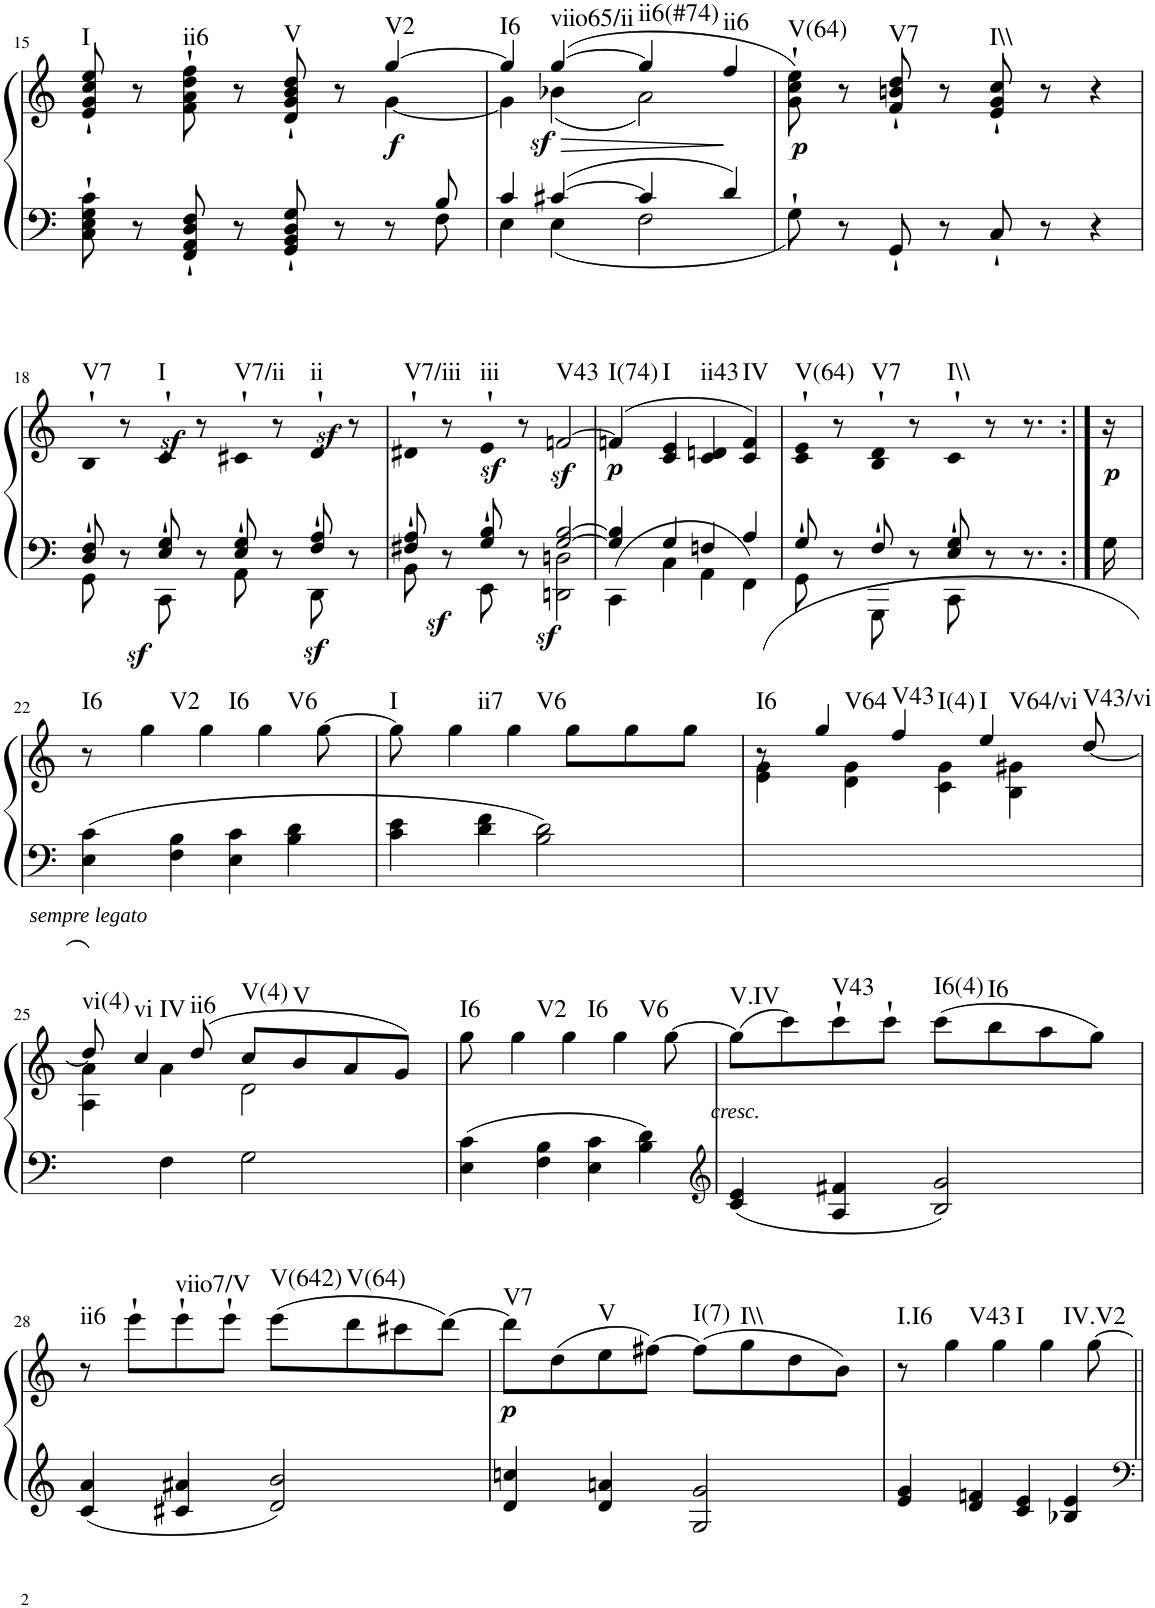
**kern	**kern	**dynam	**harte
*part1	*part1	*part1	*part1
*staff2	*staff1	*staff1/2	*
*I"Piano	*	*	*
*I'Pno	*	*	*
!!LO:PB:g=z
*clefF4	*clefG2	*	*
*k[]	*k[]	*	*
*M4/4	*M4/4	*	*
*met(c|)	*met(c|)	*	*
=15	=15	=15	=15
*^	*^	*	*
!	!	!	!	!	!LO:H:kt=I
8C\'` 8E\'` 8G\'` 8c\'`	2..ryy	8e/'` 8g/'` 8cc/'` 8ee/'`	2.ryy	.	N
8r	.	8r	.	.	.
!	!	!	!	!	!LO:H:kt=ii6
8FF/'` 8AA/'` 8D/'` 8F/'`	.	8f\'` 8a\'` 8dd\'` 8ff\'`	.	.	N
8r	.	8r	.	.	.
!	!	!	!	!	!LO:H:kt=V
8GG/'` 8BB/'` 8D/'` 8G/'`	.	8d/'` 8g/'` 8b/'` 8dd/'`	.	.	N
8r	.	8r	.	.	.
!	!	!	!	!LO:DY:b	!LO:H:kt=V2
8r	.	[4gg/	[4g\	f	N
8B/	8F\	.	.	.	.
=16	=16	=16	=16	=16	=16
!	!	!	!	!	!LO:H:kt=I6
4c/	4E\	4gg/]	4g\]	.	N
!	!	!	!	!LO:HP:b	!
!	!	!	!	!LO:DY:n=1:b	!LO:H:kt=viio65/ii
[4c#X/	4E\	([4gg/	(4b-X\	> sf	N
!	!	!	!	!	!LO:H:kt=ii6(#74)
4c#/]	2F\	4gg/]	2a\)	.	N
!	!	!	!	!	!LO:H:kt=ii6
4d/	.	4ff/	.	]	N
*v	*v	*	*	*	*
*	*v	*v	*	*
=17	=17	=17	=17
!	!	!LO:DY:b	!LO:H:kt=V(64)
8G'`\	8g\'` 8cc\'` 8ee\'`)	p	N
8r	8r	.	.
!	!	!	!LO:H:kt=V7
8GG'`/	8f/'` 8bn/'` 8dd/'`	.	N
8r	8r	.	.
!	!	!	!LO:H:kt=I\\
8C'`/	8e/'` 8g/'` 8cc/'`	.	N
8r	8r	.	.
4r	4r	.	.
!!LO:LB:g=z
=18	=18	=18	=18
*^	*	*	*
!	!	!	!	!LO:H:kt=V7
8D/' 8F/'	8GG'`\	8B'`	.	N
8ryy	8r	8r	.	.
!	!	!	!LO:DY:b=2	!
!	!	!	!LO:DY:n=1:b	!LO:H:kt=I
8E/' 8G/'	8CC'`\	8c'`	sf sf	N
8ryy	8r	8r	.	.
!	!	!	!	!LO:H:kt=V7/ii
8E/' 8G/'	8AA'`\	8c#X'`	.	N
8ryy	8r	8r	.	.
!	!	!	!LO:DY:n=2:b=2	!
!	!	!	!LO:DY:n=3:b	!LO:H:kt=ii
8F/' 8A/'	8DD'`\	8d'`	sf sf	N
8ryy	8r	8r	.	.
=19	=19	=19	=19	=19
*	*^	*	*	*
!	!	!	!	!	!LO:H:kt=V7/iii
8F#X/' 8A/'	2ryy	8BB'`\	8d#X'`	.	N
!	!	!	!	!LO:DY:b=2	!
8ryy	.	8r	8r	sf	.
!	!	!	!	!LO:DY:b	!LO:H:kt=iii
8G/' 8B/'	.	8EE'`\	8e'`	sf	N
2ryy	.	8r	8r	.	.
!	!	!	!	!LO:DY:b=2	!
!	!	!	!	!LO:DY:n=1:b	!LO:H:kt=V43
.	[2G/ [2B/	2DDn\ 2Dn\	[2fn/	sf sf	N
8ryy	.	.	.	.	.
*	*v	*v	*	*	*
=20	=20	=20	=20	=20
!	!	!	!LO:DY:b	!LO:H:kt=I(74)
4G/] 4B/]	4CC\	(4fn/]	p	N
!	!	!	!	!LO:H:kt=I
4G/	4C\	4c/ 4e/	.	N
!	!	!	!	!LO:H:kt=ii43
4Fn/	4AA\	4c/ 4dn/	.	N
!	!	!	!	!LO:H:kt=IV
4A/	4FF\	4c/ 4f/)	.	N
=21	=21	=21	=21	=21
!	!	!	!	!LO:H:kt=V(64)
8G'\L	8GG'`\	8c'` 8e'`	.	N
8ryy	8r	8r	.	.
!	!	!	!	!LO:H:kt=V7
8F'\	8GGG'`\	8B'` 8d'`	.	N
8ryy	8r	8r	.	.
!	!	!	!	!LO:H:kt=I\\
8E'\ 8G'\J	8CC'`\	8c'`	.	N
4ryy	8r	8r	.	.
.	8.r	8.r	.	.
16ryy	.	.	.	.
*v	*v	*	*	*
=21:|!	=21:|!	=21:|!	=21:|!
!	!	!LO:DY:b	!
16G\	16r	p	.
!!LO:LB:g=z
=22	=22	=22	=22
!	!	!LO:DY:b=2	!LO:H:kt=I6
4E\ 4c\	8r	other-dynamics	N
!	!	!	!LO:H:kt=V2
.	4gg\	.	N
4F\ 4B\	.	.	.
!	!	!	!LO:H:kt=I6
.	4gg\	.	N
4E\ 4c\	.	.	.
!	!	!	!LO:H:kt=V6
.	4gg\	.	N
4B\ 4d\	.	.	.
.	[8gg\	.	.
=23	=23	=23	=23
!	!	!	!LO:H:kt=I
4c\ 4e\	8gg\]	.	N
!	!	!	!LO:H:kt=ii7
.	4gg\	.	N
4d\ 4f\	.	.	.
!	!	!	!LO:H:kt=V6
.	4gg\	.	N
2B\ 2d\	.	.	.
.	8gg\L	.	.
.	8gg\	.	.
.	8gg\J	.	.
=24	=24	=24	=24
*	*^	*	*
!	!	!	!	!LO:H:kt=I6
1ryy	8r	(4e\ 4g\	.	N
!	!	!	!	!LO:H:kt=V64
.	4gg/	.	.	N
.	.	4d\ 4g\	.	.
!	!	!	!	!LO:H:n=1:kt=V43
!	!	!	!	!LO:H:n=2:kt=I(4)
.	4ff/	.	.	N N
.	.	4c\ 4g\	.	.
!	!	!	!	!LO:H:n=1:kt=I
!	!	!	!	!LO:H:n=2:kt=V64/vi
.	4ee/	.	.	N N
.	.	4B\ 4g#X\	.	.
!	!	!	!	!LO:H:kt=V43/vi
.	[8dd/	.	.	N
!!LO:LB:g=z
=25	=25	=25	=25	=25
*	*	*^	*	*
!	!	!	!	!	!LO:H:kt=vi(4)
4ryy	8dd/]	4ryy	4A\ 4a\)	.	N
!	!	!	!	!	!LO:H:n=1:kt=vi
!	!	!	!	!	!LO:H:n=2:kt=IV
.	4cc/	.	.	.	N N
4F\	.	4a\	2.ryy	.	.
!	!	!	!	!	!LO:H:kt=ii6
.	(8dd/	.	.	.	N
!	!	!	!	!	!LO:H:kt=V(4)
2G\	8cc/L	2d\	.	.	N
!	!	!	!	!	!LO:H:kt=V
.	8b/	.	.	.	N
.	8a/	.	.	.	.
.	8g/J)	.	.	.	.
*	*v	*v	*v	*	*
=26	=26	=26	=26
!	!	!	!LO:H:kt=I6
4E\ 4c\	8gg\	.	N
!	!	!	!LO:H:kt=V2
.	4gg\	.	N
4F\ 4B\	.	.	.
!	!	!	!LO:H:kt=I6
.	4gg\	.	N
4E\ 4c\	.	.	.
!	!	!	!LO:H:kt=V6
.	4gg\	.	N
4B\ 4d\	.	.	.
.	[8gg\	.	.
=27	=27	=27	=27
*clefG2	*	*	*
!	!	!LO:DY:b	!LO:H:kt=V.IV
4c/ 4e/	(8gg\L]	other-dynamics	N
.	8ccc\)	.	.
!	!	!	!LO:H:kt=V43
4A/ 4f#X/	8ccc'`\	.	N
.	8ccc'`\J	.	.
!	!	!	!LO:H:kt=I6(4)
2B/ 2g/	(8ccc\L	.	N
!	!	!	!LO:H:kt=I6
.	8bb\	.	N
.	8aa\	.	.
.	8gg\J)	.	.
!!LO:LB:g=z
=28	=28	=28	=28
!	!	!	!LO:H:kt=ii6
4c/ 4a/	8r	.	N
.	8eee'`\L	.	.
!	!	!	!LO:H:kt=viio7/V
4c#X/ 4a#X/	8eee'`\	.	N
.	8eee'`\J	.	.
!	!	!	!LO:H:kt=V(642)
2d/ 2b/	(8eee\L	.	N
!	!	!	!LO:H:kt=V(64)
.	8ddd\	.	N
.	8ccc#X\	.	.
.	[8ddd\J)	.	.
=29	=29	=29	=29
!	!	!LO:DY:b	!LO:H:kt=V7
4d/ 4ccn/	8ddd\L]	p	N
.	(8dd\	.	.
!	!	!	!LO:H:kt=V
4d/ 4an/	8ee\	.	N
.	[8ff#X\J)	.	.
!	!	!	!LO:H:kt=I(7)
2G/ 2g/	(8ff#\L]	.	N
!	!	!	!LO:H:kt=I\\
.	8gg\	.	N
.	8dd\	.	.
.	8b\J)	.	.
=30	=30	=30	=30
!	!	!	!LO:H:kt=I.I6
4e/ 4g/	8r	.	N
!	!	!	!LO:H:kt=V43
.	4gg\	.	N
4d/ 4fn/	.	.	.
!	!	!	!LO:H:kt=I
.	4gg\	.	N
4c/ 4e/	.	.	.
!	!	!	!LO:H:kt=IV.V2
.	4gg\	.	N
4B-X/ 4e/	.	.	.
.	[8gg\	.	.
=||	=||	=||	=||
*-	*-	*-	*-
